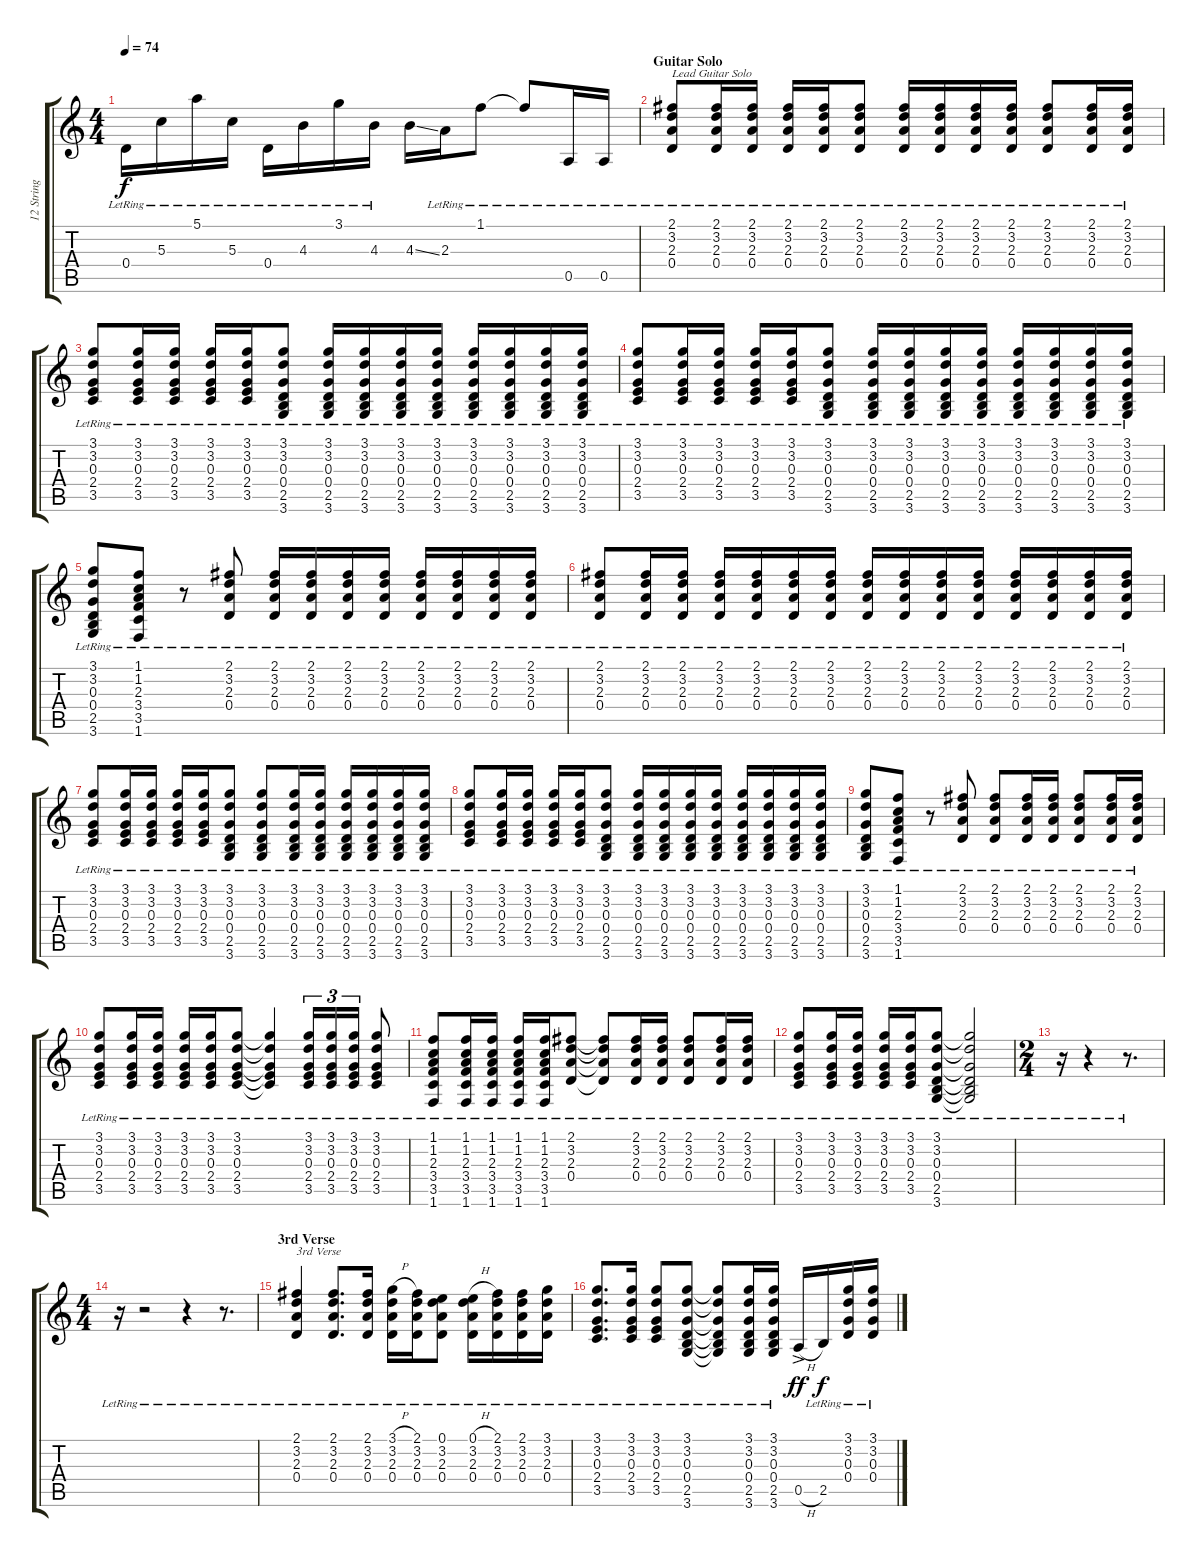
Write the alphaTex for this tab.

\track ("12 String Acoustic" "12 String ") {instrument acousticguitarsteel}
\staff {score tabs}
\tuning (E4 B3 G3 D3 A2 E2) {hide}
\ts (4 4)
\tempo 74
\clef g2
\ks c
0.4{lr}.16{dy f} 5.3{lr}.16 5.1{lr}.16 5.3{lr}.16 0.4{lr}.16 4.3{lr}.16 3.1{lr}.16 4.3{lr}.16 4.3{ss}.16 2.3{lr}.16 1.1{lr}.8 1.1{lr t}.8 0.5{lr}.16 0.5{lr}.16 |
\section ("" "Guitar Solo")
(2.1{lr} 3.2{lr} 2.3{lr} 0.4{lr}).8{txt "Lead Guitar Solo"} (2.1{lr} 3.2{lr} 2.3{lr} 0.4{lr}).16 (2.1{lr} 3.2{lr} 2.3{lr} 0.4{lr}).16 (2.1{lr} 3.2{lr} 2.3{lr} 0.4{lr}).16 (2.1{lr} 3.2{lr} 2.3{lr} 0.4{lr}).16 (2.1{lr} 3.2{lr} 2.3{lr} 0.4{lr}).8 (2.1{lr} 3.2{lr} 2.3{lr} 0.4{lr}).16 (2.1{lr} 3.2{lr} 2.3{lr} 0.4{lr}).16 (2.1{lr} 3.2{lr} 2.3{lr} 0.4{lr}).16 (2.1{lr} 3.2{lr} 2.3{lr} 0.4{lr}).16 (2.1{lr} 3.2{lr} 2.3{lr} 0.4{lr}).8 (2.1{lr} 3.2{lr} 2.3{lr} 0.4{lr}).16 (2.1{lr} 3.2{lr} 2.3{lr} 0.4{lr}).16 |
(3.1{lr} 3.2{lr} 0.3{lr} 2.4{lr} 3.5{lr}).8 (3.1{lr} 3.2{lr} 0.3{lr} 2.4{lr} 3.5{lr}).16 (3.1{lr} 3.2{lr} 0.3{lr} 2.4{lr} 3.5{lr}).16 (3.1{lr} 3.2{lr} 0.3{lr} 2.4{lr} 3.5{lr}).16 (3.1{lr} 3.2{lr} 0.3{lr} 2.4{lr} 3.5{lr}).16 (3.1{lr} 3.2{lr} 0.3{lr} 0.4{lr} 2.5{lr} 3.6{lr}).8 (3.1{lr} 3.2{lr} 0.3{lr} 0.4{lr} 2.5{lr} 3.6{lr}).16 (3.1{lr} 3.2{lr} 0.3{lr} 0.4{lr} 2.5{lr} 3.6{lr}).16 (3.1{lr} 3.2{lr} 0.3{lr} 0.4{lr} 2.5{lr} 3.6{lr}).16 (3.1{lr} 3.2{lr} 0.3{lr} 0.4{lr} 2.5{lr} 3.6{lr}).16 (3.1{lr} 3.2{lr} 0.3{lr} 0.4{lr} 2.5{lr} 3.6{lr}).16 (3.1{lr} 3.2{lr} 0.3{lr} 0.4{lr} 2.5{lr} 3.6{lr}).16 (3.1{lr} 3.2{lr} 0.3{lr} 0.4{lr} 2.5{lr} 3.6{lr}).16 (3.1{lr} 3.2{lr} 0.3{lr} 0.4{lr} 2.5{lr} 3.6{lr}).16 |
(3.1{lr} 3.2{lr} 0.3{lr} 2.4{lr} 3.5{lr}).8 (3.1{lr} 3.2{lr} 0.3{lr} 2.4{lr} 3.5{lr}).16 (3.1{lr} 3.2{lr} 0.3{lr} 2.4{lr} 3.5{lr}).16 (3.1{lr} 3.2{lr} 0.3{lr} 2.4{lr} 3.5{lr}).16 (3.1{lr} 3.2{lr} 0.3{lr} 2.4{lr} 3.5{lr}).16 (3.1{lr} 3.2{lr} 0.3{lr} 0.4{lr} 2.5{lr} 3.6{lr}).8 (3.1{lr} 3.2{lr} 0.3{lr} 0.4{lr} 2.5{lr} 3.6{lr}).16 (3.1{lr} 3.2{lr} 0.3{lr} 0.4{lr} 2.5{lr} 3.6{lr}).16 (3.1{lr} 3.2{lr} 0.3{lr} 0.4{lr} 2.5{lr} 3.6{lr}).16 (3.1{lr} 3.2{lr} 0.3{lr} 0.4{lr} 2.5{lr} 3.6{lr}).16 (3.1{lr} 3.2{lr} 0.3{lr} 0.4{lr} 2.5{lr} 3.6{lr}).16 (3.1{lr} 3.2{lr} 0.3{lr} 0.4{lr} 2.5{lr} 3.6{lr}).16 (3.1{lr} 3.2{lr} 0.3{lr} 0.4{lr} 2.5{lr} 3.6{lr}).16 (3.1{lr} 3.2{lr} 0.3{lr} 0.4{lr} 2.5{lr} 3.6{lr}).16 |
(3.1{lr} 3.2{lr} 0.3{lr} 0.4{lr} 2.5{lr} 3.6{lr}).8 (1.1{lr} 1.2{lr} 2.3{lr} 3.4{lr} 3.5{lr} 1.6{lr}).8 r.8 (2.1{lr} 3.2{lr} 2.3{lr} 0.4{lr}).8 (2.1{lr} 3.2{lr} 2.3{lr} 0.4{lr}).16 (2.1{lr} 3.2{lr} 2.3{lr} 0.4{lr}).16 (2.1{lr} 3.2{lr} 2.3{lr} 0.4{lr}).16 (2.1{lr} 3.2{lr} 2.3{lr} 0.4{lr}).16 (2.1{lr} 3.2{lr} 2.3{lr} 0.4{lr}).16 (2.1{lr} 3.2{lr} 2.3{lr} 0.4{lr}).16 (2.1{lr} 3.2{lr} 2.3{lr} 0.4{lr}).16 (2.1{lr} 3.2{lr} 2.3{lr} 0.4{lr}).16 |
(2.1{lr} 3.2{lr} 2.3{lr} 0.4{lr}).8 (2.1{lr} 3.2{lr} 2.3{lr} 0.4{lr}).16 (2.1{lr} 3.2{lr} 2.3{lr} 0.4{lr}).16 (2.1{lr} 3.2{lr} 2.3{lr} 0.4{lr}).16 (2.1{lr} 3.2{lr} 2.3{lr} 0.4{lr}).16 (2.1{lr} 3.2{lr} 2.3{lr} 0.4{lr}).16 (2.1{lr} 3.2{lr} 2.3{lr} 0.4{lr}).16 (2.1{lr} 3.2{lr} 2.3{lr} 0.4{lr}).16 (2.1{lr} 3.2{lr} 2.3{lr} 0.4{lr}).16 (2.1{lr} 3.2{lr} 2.3{lr} 0.4{lr}).16 (2.1{lr} 3.2{lr} 2.3{lr} 0.4{lr}).16 (2.1{lr} 3.2{lr} 2.3{lr} 0.4{lr}).16 (2.1{lr} 3.2{lr} 2.3{lr} 0.4{lr}).16 (2.1{lr} 3.2{lr} 2.3{lr} 0.4{lr}).16 (2.1{lr} 3.2{lr} 2.3{lr} 0.4{lr}).16 |
(3.1{lr} 3.2{lr} 0.3{lr} 2.4{lr} 3.5{lr}).8 (3.1{lr} 3.2{lr} 0.3{lr} 2.4{lr} 3.5{lr}).16 (3.1{lr} 3.2{lr} 0.3{lr} 2.4{lr} 3.5{lr}).16 (3.1{lr} 3.2{lr} 0.3{lr} 2.4{lr} 3.5{lr}).16 (3.1{lr} 3.2{lr} 0.3{lr} 2.4{lr} 3.5{lr}).16 (3.1{lr} 3.2{lr} 0.3{lr} 0.4{lr} 2.5{lr} 3.6{lr}).8 (3.1{lr} 3.2{lr} 0.3{lr} 0.4{lr} 2.5{lr} 3.6{lr}).8 (3.1{lr} 3.2{lr} 0.3{lr} 0.4{lr} 2.5{lr} 3.6{lr}).16 (3.1{lr} 3.2{lr} 0.3{lr} 0.4{lr} 2.5{lr} 3.6{lr}).16 (3.1{lr} 3.2{lr} 0.3{lr} 0.4{lr} 2.5{lr} 3.6{lr}).16 (3.1{lr} 3.2{lr} 0.3{lr} 0.4{lr} 2.5{lr} 3.6{lr}).16 (3.1{lr} 3.2{lr} 0.3{lr} 0.4{lr} 2.5{lr} 3.6{lr}).16 (3.1{lr} 3.2{lr} 0.3{lr} 0.4{lr} 2.5{lr} 3.6{lr}).16 |
(3.1{lr} 3.2{lr} 0.3{lr} 2.4{lr} 3.5{lr}).8 (3.1{lr} 3.2{lr} 0.3{lr} 2.4{lr} 3.5{lr}).16 (3.1{lr} 3.2{lr} 0.3{lr} 2.4{lr} 3.5{lr}).16 (3.1{lr} 3.2{lr} 0.3{lr} 2.4{lr} 3.5{lr}).16 (3.1{lr} 3.2{lr} 0.3{lr} 2.4{lr} 3.5{lr}).16 (3.1{lr} 3.2{lr} 0.3{lr} 0.4{lr} 2.5{lr} 3.6{lr}).8 (3.1{lr} 3.2{lr} 0.3{lr} 0.4{lr} 2.5{lr} 3.6{lr}).16 (3.1{lr} 3.2{lr} 0.3{lr} 0.4{lr} 2.5{lr} 3.6{lr}).16 (3.1{lr} 3.2{lr} 0.3{lr} 0.4{lr} 2.5{lr} 3.6{lr}).16 (3.1{lr} 3.2{lr} 0.3{lr} 0.4{lr} 2.5{lr} 3.6{lr}).16 (3.1{lr} 3.2{lr} 0.3{lr} 0.4{lr} 2.5{lr} 3.6{lr}).16 (3.1{lr} 3.2{lr} 0.3{lr} 0.4{lr} 2.5{lr} 3.6{lr}).16 (3.1{lr} 3.2{lr} 0.3{lr} 0.4{lr} 2.5{lr} 3.6{lr}).16 (3.1{lr} 3.2{lr} 0.3{lr} 0.4{lr} 2.5{lr} 3.6{lr}).16 |
(3.1{lr} 3.2{lr} 0.3{lr} 0.4{lr} 2.5{lr} 3.6{lr}).8 (1.1{lr} 1.2{lr} 2.3{lr} 3.4{lr} 3.5{lr} 1.6{lr}).8 r.8 (2.1{lr} 3.2{lr} 2.3{lr} 0.4{lr}).8 (2.1{lr} 3.2{lr} 2.3{lr} 0.4{lr}).8 (2.1{lr} 3.2{lr} 2.3{lr} 0.4{lr}).16 (2.1{lr} 3.2{lr} 2.3{lr} 0.4{lr}).16 (2.1{lr} 3.2{lr} 2.3{lr} 0.4{lr}).8 (2.1{lr} 3.2{lr} 2.3{lr} 0.4{lr}).16 (2.1{lr} 3.2{lr} 2.3{lr} 0.4{lr}).16 |
(3.1{lr} 3.2{lr} 0.3{lr} 2.4{lr} 3.5{lr}).8 (3.1{lr} 3.2{lr} 0.3{lr} 2.4{lr} 3.5{lr}).16 (3.1{lr} 3.2{lr} 0.3{lr} 2.4{lr} 3.5{lr}).16 (3.1{lr} 3.2{lr} 0.3{lr} 2.4{lr} 3.5{lr}).16 (3.1{lr} 3.2{lr} 0.3{lr} 2.4{lr} 3.5{lr}).16 (3.1{lr} 3.2{lr} 0.3{lr} 2.4{lr} 3.5{lr}).8 (3.1{lr t} 3.2{lr t} 0.3{lr t} 2.4{lr t} 3.5{lr t}).4 (3.1{lr} 3.2{lr} 0.3{lr} 2.4{lr} 3.5{lr}).16{tu (3 2)} (3.1{lr} 3.2{lr} 0.3{lr} 2.4{lr} 3.5{lr}).16{tu (3 2)} (3.1{lr} 3.2{lr} 0.3{lr} 2.4{lr} 3.5{lr}).16{tu (3 2)} (3.1{lr} 3.2{lr} 0.3{lr} 2.4{lr} 3.5{lr}).8 |
(1.1{lr} 1.2{lr} 2.3{lr} 3.4{lr} 3.5{lr} 1.6{lr}).8 (1.1{lr} 1.2{lr} 2.3{lr} 3.4{lr} 3.5{lr} 1.6{lr}).16 (1.1{lr} 1.2{lr} 2.3{lr} 3.4{lr} 3.5{lr} 1.6{lr}).16 (1.1{lr} 1.2{lr} 2.3{lr} 3.4{lr} 3.5{lr} 1.6{lr}).16 (1.1{lr} 1.2{lr} 2.3{lr} 3.4{lr} 3.5{lr} 1.6{lr}).16 (2.1{lr} 3.2{lr} 2.3{lr} 0.4{lr}).8 (2.1{lr t} 3.2{lr t} 2.3{lr t} 0.4{lr t}).8 (2.1{lr} 3.2{lr} 2.3{lr} 0.4{lr}).16 (2.1{lr} 3.2{lr} 2.3{lr} 0.4{lr}).16 (2.1{lr} 3.2{lr} 2.3{lr} 0.4{lr}).8 (2.1{lr} 3.2{lr} 2.3{lr} 0.4{lr}).16 (2.1{lr} 3.2{lr} 2.3{lr} 0.4{lr}).16 |
(3.1{lr} 3.2{lr} 0.3{lr} 2.4{lr} 3.5{lr}).8 (3.1{lr} 3.2{lr} 0.3{lr} 2.4{lr} 3.5{lr}).16 (3.1{lr} 3.2{lr} 0.3{lr} 2.4{lr} 3.5{lr}).16 (3.1{lr} 3.2{lr} 0.3{lr} 2.4{lr} 3.5{lr}).16 (3.1{lr} 3.2{lr} 0.3{lr} 2.4{lr} 3.5{lr}).16 (3.1{lr} 3.2{lr} 0.3{lr} 0.4{lr} 2.5{lr} 3.6{lr}).8 (3.1{lr t} 3.2{lr t} 0.3{lr t} 0.4{lr t} 2.5{lr t} 3.6{lr t}).2 |
\ts (2 4)
r.16 r.4 r.8{d} |
\ts (4 4)
r.16 r.2 r.4 r.8{d} |
\section ("" "3rd Verse")
(2.1{lr} 3.2{lr} 2.3{lr} 0.4{lr}).4{txt "3rd Verse"} (2.1{lr} 3.2{lr} 2.3{lr} 0.4{lr}).8{d} (2.1{lr} 3.2{lr} 2.3{lr} 0.4{lr}).16 (3.1{h} 3.2{lr} 2.3{lr} 0.4{lr}).16 (2.1{lr} 3.2{lr} 2.3{lr} 0.4{lr}).16 (0.1{lr} 3.2{lr} 2.3{lr} 0.4{lr}).8 (0.1{h} 3.2{lr} 2.3{lr} 0.4{lr}).16 (2.1{lr} 3.2{lr} 2.3{lr} 0.4{lr}).16 (2.1{lr} 3.2{lr} 2.3{lr} 0.4{lr}).16 (3.1{lr} 3.2{lr} 2.3{lr} 0.4{lr}).16 |
(3.1{lr} 3.2{lr} 0.3{lr} 2.4{lr} 3.5{lr}).8{d} (3.1{lr} 3.2{lr} 0.3{lr} 2.4{lr} 3.5{lr}).16 (3.1{lr} 3.2{lr} 0.3{lr} 2.4{lr} 3.5{lr}).8 (3.1{lr} 3.2{lr} 0.3{lr} 0.4{lr} 2.5{lr} 3.6{lr}).8 (3.1{lr t} 3.2{lr t} 0.3{lr t} 0.4{lr t} 2.5{lr t} 3.6{lr t}).8 (3.1{lr} 3.2{lr} 0.3{lr} 0.4{lr} 2.5{lr} 3.6{lr}).16 (3.1{lr} 3.2{lr} 0.3{lr} 0.4{lr} 2.5{lr} 3.6{lr}).16 0.5{h ac}.16{dy ff} 2.5{lr}.16{dy f} (3.1{lr} 3.2{lr} 0.3{lr} 0.4{lr}).16 (3.1{lr} 3.2{lr} 0.3{lr} 0.4{lr}).16
